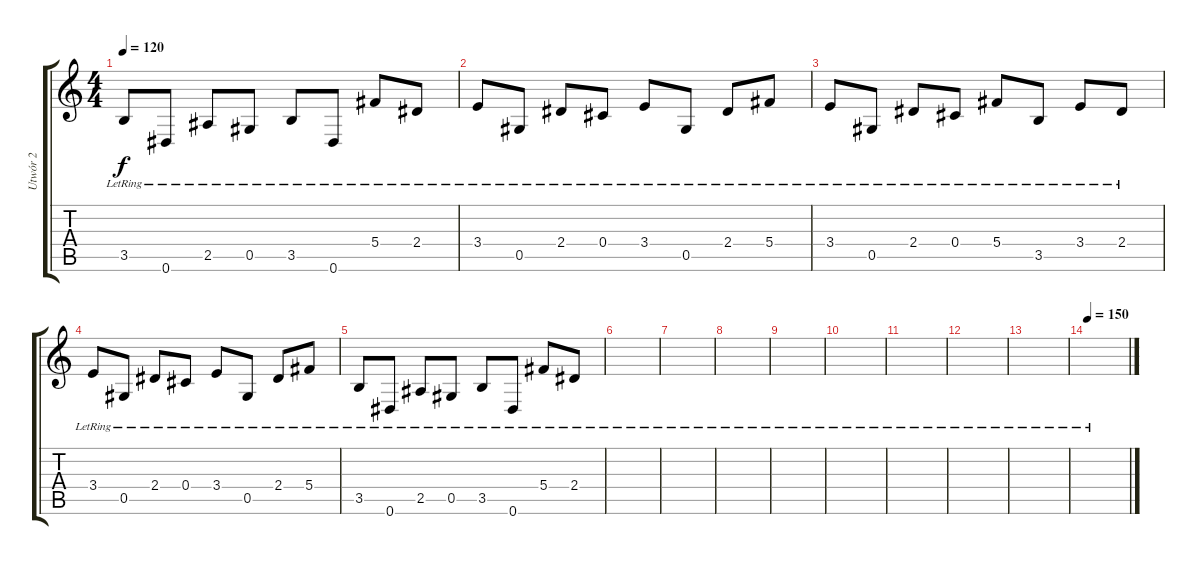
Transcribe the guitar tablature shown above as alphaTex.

\track ("Utwór 2" "Utwór 2") {instrument acousticguitarnylon}
\staff {score tabs}
\tuning (Eb4 Bb3 Gb3 Db3 Ab2 Eb2) {hide}
\ts (4 4)
\tempo 120
\clef g2
\ks c
3.5{lr}.8{dy f} 0.6{lr}.8 2.5{lr}.8 0.5{lr}.8 3.5{lr}.8 0.6{lr}.8 5.4{lr}.8 2.4{lr}.8 |
3.4{lr}.8 0.5{lr}.8 2.4{lr}.8 0.4{lr}.8 3.4{lr}.8 0.5{lr}.8 2.4{lr}.8 5.4{lr}.8 |
3.4{lr}.8 0.5{lr}.8 2.4{lr}.8 0.4{lr}.8 5.4{lr}.8 3.5{lr}.8 3.4{lr}.8 2.4{lr}.8 |
3.4{lr}.8 0.5{lr}.8 2.4{lr}.8 0.4{lr}.8 3.4{lr}.8 0.5{lr}.8 2.4{lr}.8 5.4{lr}.8 |
3.5{lr}.8 0.6{lr}.8 2.5{lr}.8 0.5{lr}.8 3.5{lr}.8 0.6{lr}.8 5.4{lr}.8 2.4{lr}.8 |
|
|
|
|
|
|
|
|
\tempo 150
